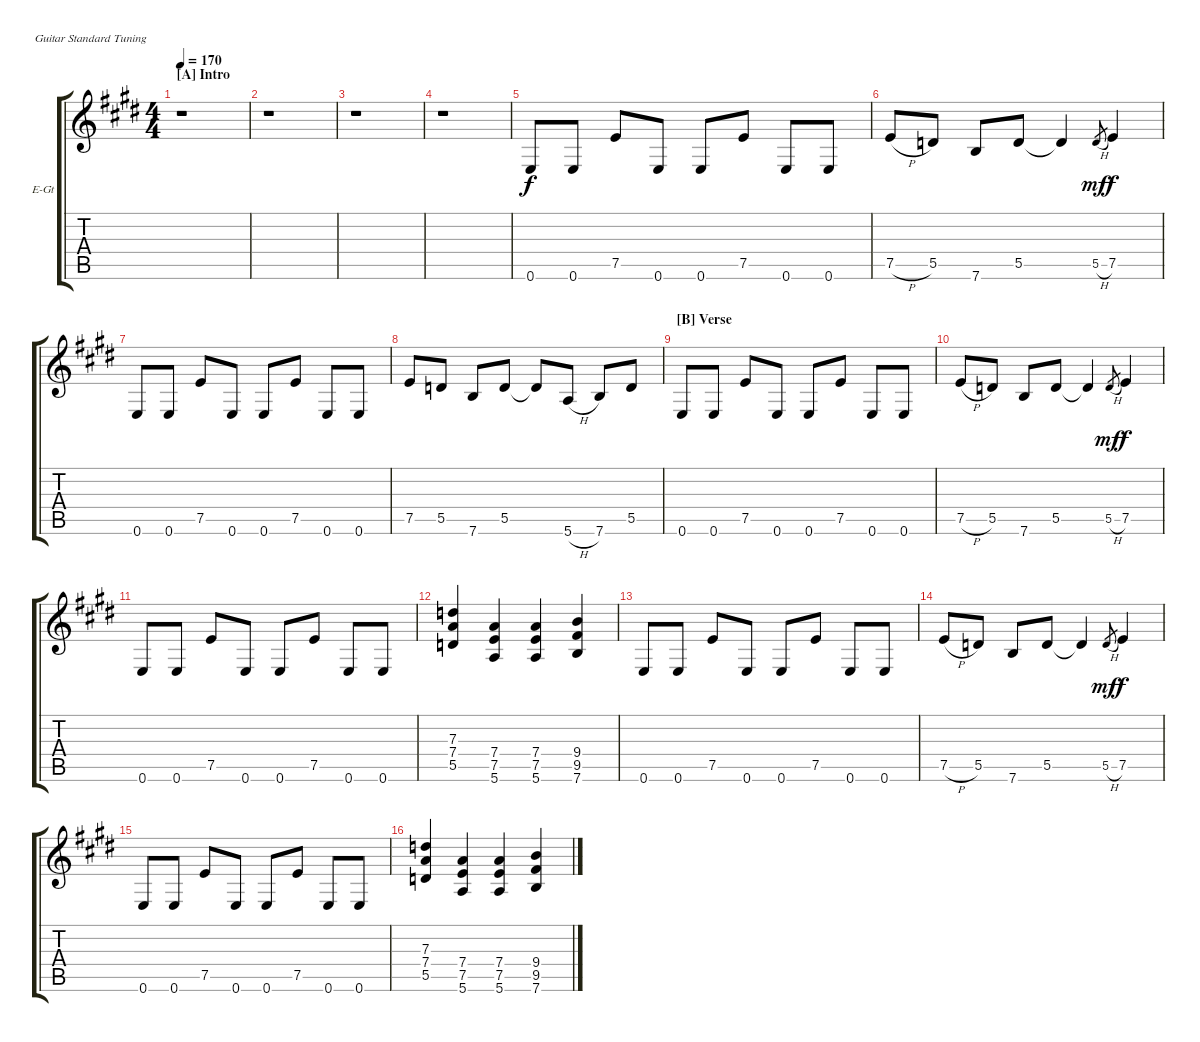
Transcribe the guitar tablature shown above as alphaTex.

\bracketExtendMode groupsimilarinstruments
\firstSystemTrackNameOrientation horizontal
\otherSystemsTrackNameOrientation horizontal
\track ("Guitar 2" "E-Gt") {instrument overdrivenguitar}
\staff {score tabs}
\tuning (E4 B3 G3 D3 A2 E2)
\ts (4 4)
\section ("A" "Intro")
\tempo 170
\clef g2
\scale
1.10845
\ks e
r.1{dy f instrument overdrivenguitar} |
\scale
0.891551 r.1 |
\scale
1.07818 r.1 |
\scale
0.921816 r.1 |
\scale
1.07818 0.6.8 0.6.8 7.5.8 0.6.8 0.6.8 7.5.8 0.6.8 0.6.8 |
\scale
0.921816 7.5{h}.8 5.5.8 7.6.8 5.5.8 5.5{t}.4 5.5{h}.8{gr dy mf} 7.5.4{dy f} |
\scale
1.07818 0.6.8 0.6.8 7.5.8 0.6.8 0.6.8 7.5.8 0.6.8 0.6.8 |
\scale
0.921816 7.5.8 5.5.8 7.6.8 5.5.8 5.5{t}.8 5.6{h}.8 7.6.8 5.5.8 |
\section ("B" "Verse")
\scale
1.07818 0.6.8 0.6.8 7.5.8 0.6.8 0.6.8 7.5.8 0.6.8 0.6.8 |
\scale
0.921816 7.5{h}.8 5.5.8 7.6.8 5.5.8 5.5{t}.4 5.5{h}.8{gr dy mf} 7.5.4{dy f} |
\scale
1.07818 0.6.8 0.6.8 7.5.8 0.6.8 0.6.8 7.5.8 0.6.8 0.6.8 |
\scale
0.921816 (7.3 7.4 5.5).4 (7.4 7.5 5.6).4 (7.4 7.5 5.6).4 (9.4 9.5 7.6).4 |
\scale
1.07818 0.6.8 0.6.8 7.5.8 0.6.8 0.6.8 7.5.8 0.6.8 0.6.8 |
\scale
0.921816 7.5{h}.8 5.5.8 7.6.8 5.5.8 5.5{t}.4 5.5{h}.8{gr dy mf} 7.5.4{dy f} |
\scale
1.07818 0.6.8 0.6.8 7.5.8 0.6.8 0.6.8 7.5.8 0.6.8 0.6.8 |
\scale
0.921816 (7.3 7.4 5.5).4 (7.4 7.5 5.6).4 (7.4 7.5 5.6).4 (9.4 9.5 7.6).4
